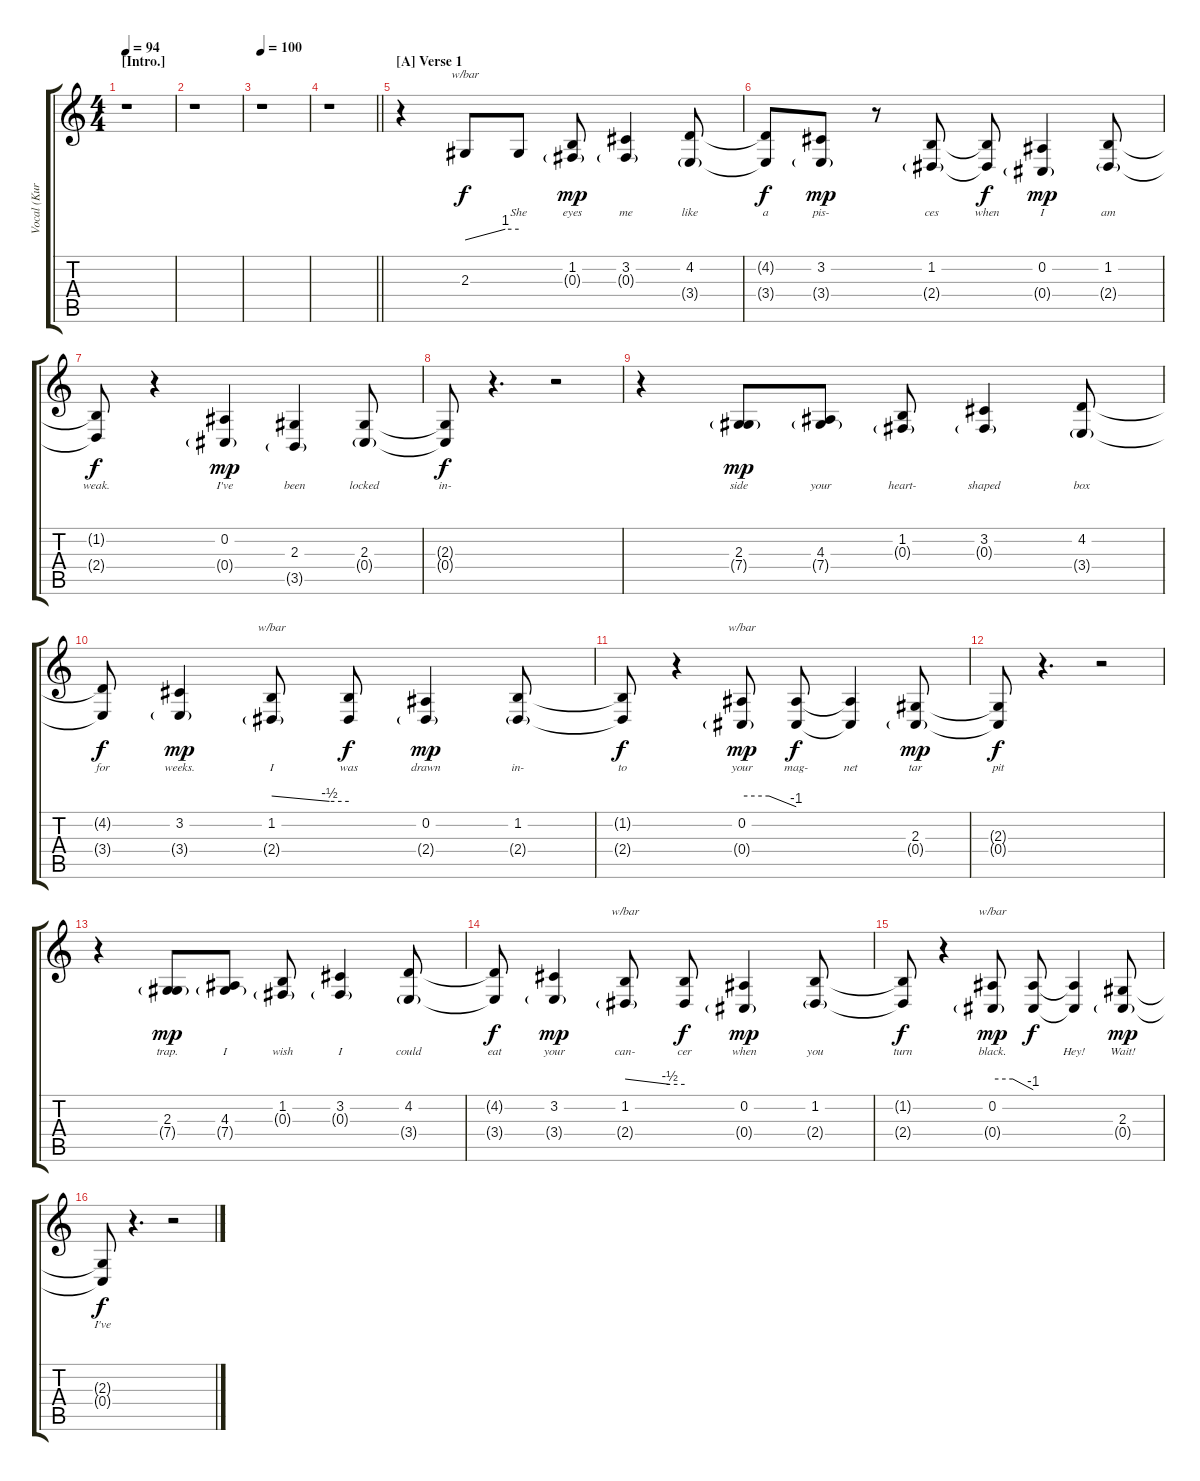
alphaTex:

\track ("Vocal (Kurt Cobain)" "Vocal (Kur") {instrument tenorsax}
\staff {score tabs}
\tuning (Eb4 Bb3 Gb3 Db3 Ab2 Eb2) {hide}
\ts (4 4)
\section ("" "[Intro.]")
\tempo 94
\clef g2
\ks c
r.1{dy f instrument tenorsax} |
r.1 |
\tempo 100
r.1 |
\barLineRight lightlight
r.1 |
\section ("" "[A] Verse 1")
r.4 2.3.8{tbe (custom default 0 0 45 4 60 4) lyrics (0 "") lyrics (1 "") lyrics (2 "") lyrics (3 "") lyrics (4 "")} 2.3{t}.8{lyrics (0 "She") lyrics (1 "") lyrics (2 "") lyrics (3 "") lyrics (4 "")} (1.2 0.3{g}).8{lyrics (0 "eyes") lyrics (1 "") lyrics (2 "") lyrics (3 "") lyrics (4 "") dy mp} (3.2 0.3{g}).4{lyrics (0 "me") lyrics (1 "") lyrics (2 "") lyrics (3 "") lyrics (4 "")} (4.2 3.4{g}).8{lyrics (0 "like") lyrics (1 "") lyrics (2 "") lyrics (3 "") lyrics (4 "")} |
(4.2{t} 3.4{t}).8{lyrics (0 "a") lyrics (1 "") lyrics (2 "") lyrics (3 "") lyrics (4 "") dy f} (3.2 3.4{g}).8{lyrics (0 "pis-") lyrics (1 "") lyrics (2 "") lyrics (3 "") lyrics (4 "") dy mp} r.8 (1.2 2.4{g}).8{lyrics (0 "ces") lyrics (1 "") lyrics (2 "") lyrics (3 "") lyrics (4 "")} (1.2{t} 2.4{t}).8{lyrics (0 "when") lyrics (1 "") lyrics (2 "") lyrics (3 "") lyrics (4 "") dy f} (0.2 0.4{g}).4{lyrics (0 "I") lyrics (1 "") lyrics (2 "") lyrics (3 "") lyrics (4 "") dy mp} (1.2 2.4{g}).8{lyrics (0 "am") lyrics (1 "") lyrics (2 "") lyrics (3 "") lyrics (4 "")} |
(1.2{t} 2.4{t}).8{lyrics (0 "weak.") lyrics (1 "") lyrics (2 "") lyrics (3 "") lyrics (4 "") dy f} r.4 (0.2 0.4{g}).4{lyrics (0 "I've") lyrics (1 "") lyrics (2 "") lyrics (3 "") lyrics (4 "") dy mp} (2.3 3.5{g}).4{lyrics (0 "been") lyrics (1 "") lyrics (2 "") lyrics (3 "") lyrics (4 "")} (2.3 0.4{g}).8{lyrics (0 "locked") lyrics (1 "") lyrics (2 "") lyrics (3 "") lyrics (4 "")} |
(2.3{t} 0.4{t}).8{lyrics (0 "in-") lyrics (1 "") lyrics (2 "") lyrics (3 "") lyrics (4 "") dy f} r.4{d} r.2 |
r.4 (2.3 7.4{g}).8{lyrics (0 "side") lyrics (1 "") lyrics (2 "") lyrics (3 "") lyrics (4 "") dy mp} (4.3 7.4{g}).8{lyrics (0 "your") lyrics (1 "") lyrics (2 "") lyrics (3 "") lyrics (4 "")} (1.2 0.3{g}).8{lyrics (0 "heart-") lyrics (1 "") lyrics (2 "") lyrics (3 "") lyrics (4 "")} (3.2 0.3{g}).4{lyrics (0 "shaped") lyrics (1 "") lyrics (2 "") lyrics (3 "") lyrics (4 "")} (4.2 3.4{g}).8{lyrics (0 "box") lyrics (1 "") lyrics (2 "") lyrics (3 "") lyrics (4 "")} |
(4.2{t} 3.4{t}).8{lyrics (0 "for") lyrics (1 "") lyrics (2 "") lyrics (3 "") lyrics (4 "") dy f} (3.2 3.4{g}).4{lyrics (0 "weeks.") lyrics (1 "") lyrics (2 "") lyrics (3 "") lyrics (4 "") dy mp} (1.2 2.4{g}).8{tbe (custom default 0 0 45 -2 60 -2) lyrics (0 "I") lyrics (1 "") lyrics (2 "") lyrics (3 "") lyrics (4 "")} (1.2{t} 2.4{t}).8{lyrics (0 "was") lyrics (1 "") lyrics (2 "") lyrics (3 "") lyrics (4 "") dy f} (0.2 2.4{g}).4{lyrics (0 "drawn") lyrics (1 "") lyrics (2 "") lyrics (3 "") lyrics (4 "") dy mp} (1.2 2.4{g}).8{lyrics (0 "in-") lyrics (1 "") lyrics (2 "") lyrics (3 "") lyrics (4 "")} |
(1.2{t} 2.4{t}).8{lyrics (0 "to") lyrics (1 "") lyrics (2 "") lyrics (3 "") lyrics (4 "") dy f} r.4 (0.2 0.4{g}).8{tbe (custom default 0 0 30 0 60 -4) lyrics (0 "your") lyrics (1 "") lyrics (2 "") lyrics (3 "") lyrics (4 "") dy mp} (0.2{t} 0.4{t}).8{lyrics (0 "mag-") lyrics (1 "") lyrics (2 "") lyrics (3 "") lyrics (4 "") dy f} (0.2{t} 0.4{t}).4{lyrics (0 "net") lyrics (1 "") lyrics (2 "") lyrics (3 "") lyrics (4 "")} (2.3 0.4{g}).8{lyrics (0 "tar") lyrics (1 "") lyrics (2 "") lyrics (3 "") lyrics (4 "") dy mp} |
(2.3{t} 0.4{t}).8{lyrics (0 "pit") lyrics (1 "") lyrics (2 "") lyrics (3 "") lyrics (4 "") dy f} r.4{d} r.2 |
r.4 (2.3 7.4{g}).8{lyrics (0 "trap.") lyrics (1 "") lyrics (2 "") lyrics (3 "") lyrics (4 "") dy mp} (4.3 7.4{g}).8{lyrics (0 "I") lyrics (1 "") lyrics (2 "") lyrics (3 "") lyrics (4 "")} (1.2 0.3{g}).8{lyrics (0 "wish") lyrics (1 "") lyrics (2 "") lyrics (3 "") lyrics (4 "")} (3.2 0.3{g}).4{lyrics (0 "I") lyrics (1 "") lyrics (2 "") lyrics (3 "") lyrics (4 "")} (4.2 3.4{g}).8{lyrics (0 "could") lyrics (1 "") lyrics (2 "") lyrics (3 "") lyrics (4 "")} |
(4.2{t} 3.4{t}).8{lyrics (0 "eat") lyrics (1 "") lyrics (2 "") lyrics (3 "") lyrics (4 "") dy f} (3.2 3.4{g}).4{lyrics (0 "your") lyrics (1 "") lyrics (2 "") lyrics (3 "") lyrics (4 "") dy mp} (1.2 2.4{g}).8{tbe (custom default 0 0 45 -2 60 -2) lyrics (0 "can-") lyrics (1 "") lyrics (2 "") lyrics (3 "") lyrics (4 "")} (1.2{t} 2.4{t}).8{lyrics (0 "cer") lyrics (1 "") lyrics (2 "") lyrics (3 "") lyrics (4 "") dy f} (0.2 0.4{g}).4{lyrics (0 "when") lyrics (1 "") lyrics (2 "") lyrics (3 "") lyrics (4 "") dy mp} (1.2 2.4{g}).8{lyrics (0 "you") lyrics (1 "") lyrics (2 "") lyrics (3 "") lyrics (4 "")} |
(1.2{t} 2.4{t}).8{lyrics (0 "turn") lyrics (1 "") lyrics (2 "") lyrics (3 "") lyrics (4 "") dy f} r.4 (0.2 0.4{g}).8{tbe (custom default 0 0 30 0 60 -4) lyrics (0 "black.") lyrics (1 "") lyrics (2 "") lyrics (3 "") lyrics (4 "") dy mp} (0.2{t} 0.4{t}).8{lyrics (0 "") lyrics (1 "") lyrics (2 "") lyrics (3 "") lyrics (4 "") dy f} (0.2{t} 0.4{t}).4{lyrics (0 "Hey!") lyrics (1 "") lyrics (2 "") lyrics (3 "") lyrics (4 "")} (2.3 0.4{g}).8{lyrics (0 "Wait!") lyrics (1 "") lyrics (2 "") lyrics (3 "") lyrics (4 "") dy mp} |
(2.3{t} 0.4{t}).8{lyrics (0 "I've") lyrics (1 "") lyrics (2 "") lyrics (3 "") lyrics (4 "") dy f} r.4{d} r.2
